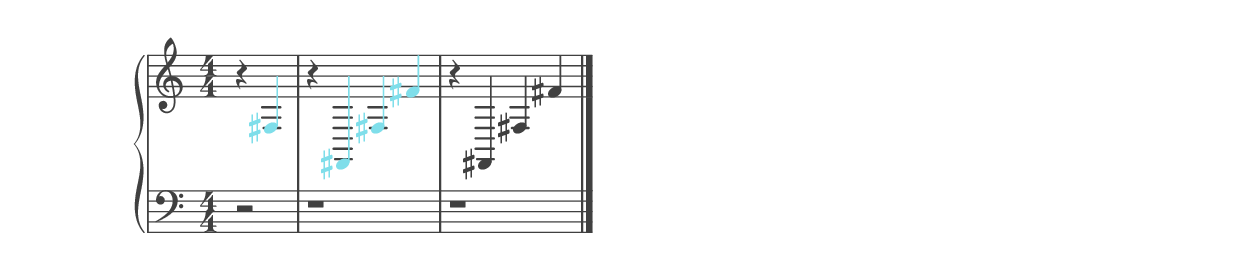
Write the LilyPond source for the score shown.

%% ----------------------------------------------------------------------------
%% Generated on: 2018 December 27
%% Note Name: F3#
%% Octave: 3
%% Clef: treble
%% Filename: 047-34-3-treble-F3#
%% ----------------------------------------------------------------------------

\version "2.19.82"

\include "../piano_note_colors.ly"

\header {
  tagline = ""
}

upper = {
  \clef treble
  \numericTimeSignature
  \override NoteHead.color = #colorized-note
  \override Stem.color = #colorized-note
  \override Accidental.color = #colorized-note
  % treble note in color
  r4 fis4
  % treble octave in color
  r4 fis,4 fis4 fis'4
  \override NoteHead.color = #default-black
  \override Stem.color = #default-black
  \override Accidental.color = #default-black
  % treble octave repeat in black
  r4 fis,4 fis4 fis'4
  \bar "|."
}

lower = {
  \clef bass
  \numericTimeSignature
  \override NoteHead.color = #colorized-note
  \override Stem.color = #colorized-note
  \override Accidental.color = #colorized-note
  % bass note in color
  r2
  % bass octave in color
  r1
  \override NoteHead.color = #default-black
  \override Stem.color = #default-black
  \override Accidental.color = #default-black
  % bass octave repeat in black
  r1
}

\score {
  \new PianoStaff <<
    \context Score
    \applyContext #(override-color-for-all-grobs default-black)
    \time 4/4
    \partial 2
    \new Staff = upper { \upper }
    \new Staff = lower { \lower }
  >>
  \layout { }
  \midi { }
}